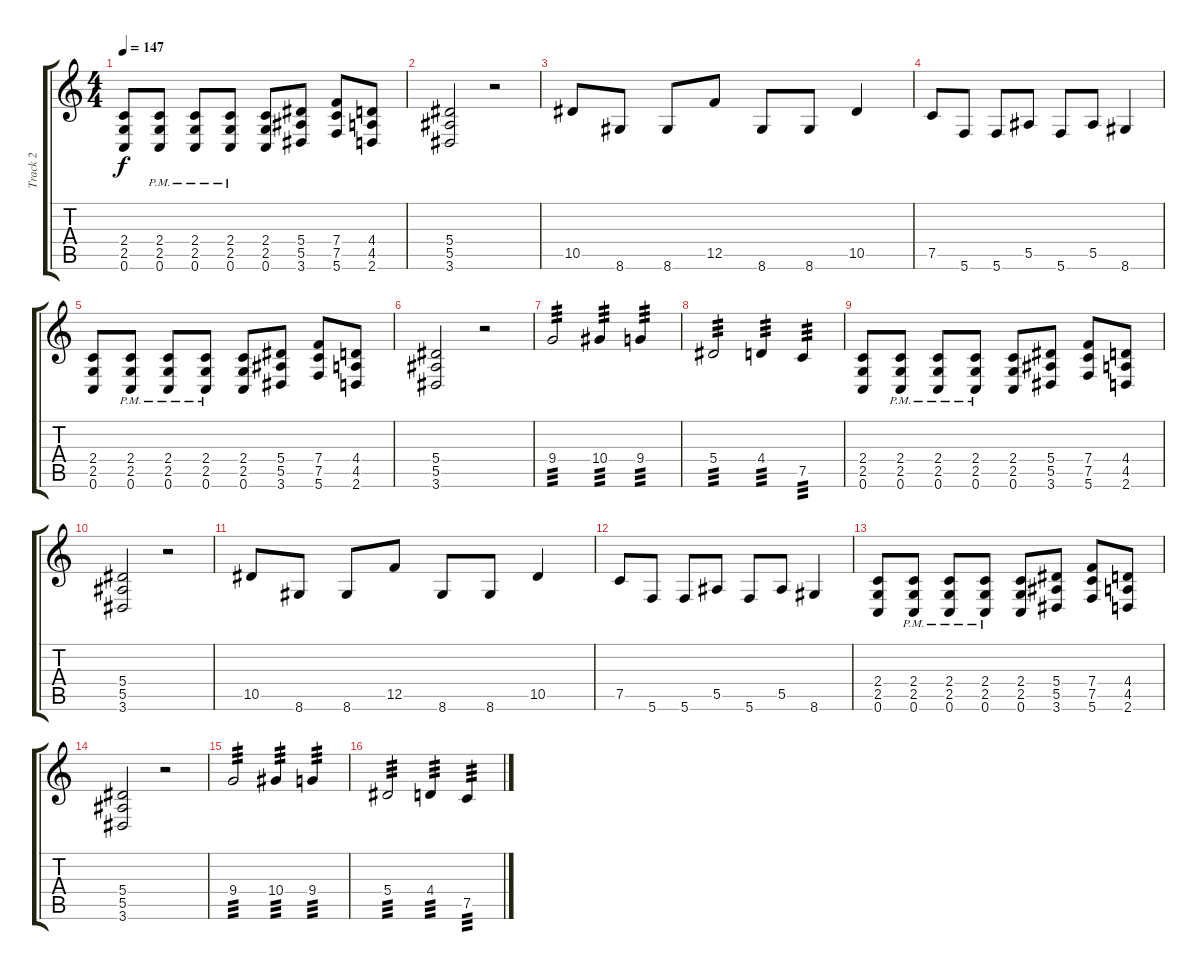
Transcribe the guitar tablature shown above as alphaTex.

\track ("Track 2" "Track 2") {instrument distortionguitar}
\staff {score tabs}
\tuning (C4 G3 Eb3 Bb2 F2 C2) {hide}
\ts (4 4)
\tempo 147
\clef g2
\ks c
(2.4 2.5 0.6).8{dy f} (2.4{pm} 2.5{pm} 0.6{pm}).8 (2.4{pm} 2.5{pm} 0.6{pm}).8 (2.4{pm} 2.5{pm} 0.6{pm}).8 (2.4 2.5 0.6).8 (5.4 5.5 3.6).8 (7.4 7.5 5.6).8 (4.4 4.5 2.6).8 |
(5.4 5.5 3.6).2 r.2 |
10.5.8 8.6.8 8.6.8 12.5.8 8.6.8 8.6.8 10.5.4 |
7.5.8 5.6.8 5.6.8 5.5.8 5.6.8 5.5.8 8.6.4 |
(2.4 2.5 0.6).8 (2.4{pm} 2.5{pm} 0.6{pm}).8 (2.4{pm} 2.5{pm} 0.6{pm}).8 (2.4{pm} 2.5{pm} 0.6{pm}).8 (2.4 2.5 0.6).8 (5.4 5.5 3.6).8 (7.4 7.5 5.6).8 (4.4 4.5 2.6).8 |
(5.4 5.5 3.6).2 r.2 |
9.4.2{tp 3} 10.4.4{tp 3} 9.4.4{tp 3} |
5.4.2{tp 3} 4.4.4{tp 3} 7.5.4{tp 3} |
(2.4 2.5 0.6).8 (2.4{pm} 2.5{pm} 0.6{pm}).8 (2.4{pm} 2.5{pm} 0.6{pm}).8 (2.4{pm} 2.5{pm} 0.6{pm}).8 (2.4 2.5 0.6).8 (5.4 5.5 3.6).8 (7.4 7.5 5.6).8 (4.4 4.5 2.6).8 |
(5.4 5.5 3.6).2 r.2 |
10.5.8 8.6.8 8.6.8 12.5.8 8.6.8 8.6.8 10.5.4 |
7.5.8 5.6.8 5.6.8 5.5.8 5.6.8 5.5.8 8.6.4 |
(2.4 2.5 0.6).8 (2.4{pm} 2.5{pm} 0.6{pm}).8 (2.4{pm} 2.5{pm} 0.6{pm}).8 (2.4{pm} 2.5{pm} 0.6{pm}).8 (2.4 2.5 0.6).8 (5.4 5.5 3.6).8 (7.4 7.5 5.6).8 (4.4 4.5 2.6).8 |
(5.4 5.5 3.6).2 r.2 |
9.4.2{tp 3} 10.4.4{tp 3} 9.4.4{tp 3} |
5.4.2{tp 3} 4.4.4{tp 3} 7.5.4{tp 3}
